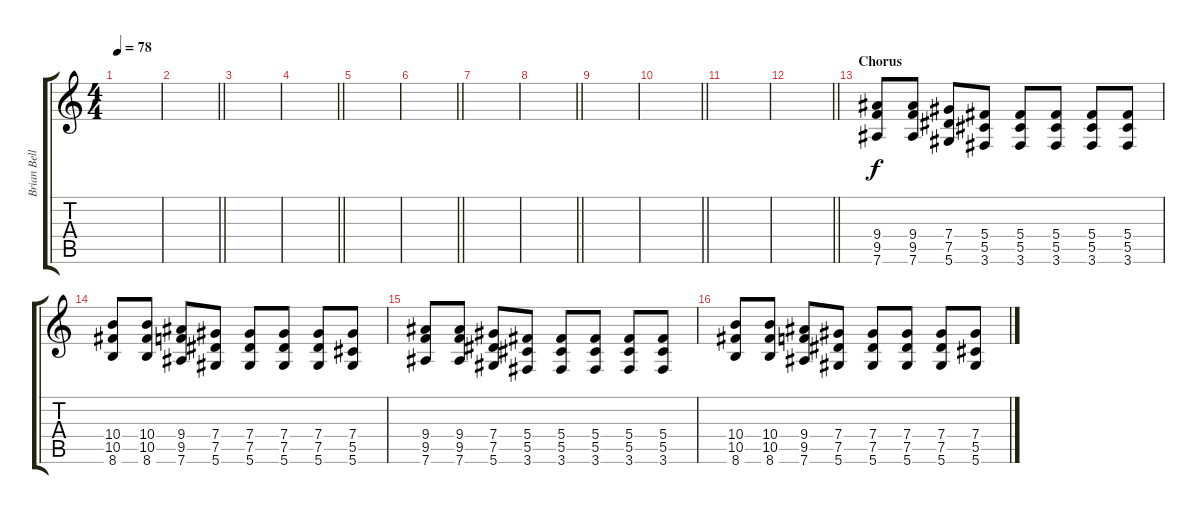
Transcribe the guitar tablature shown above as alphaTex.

\track ("Brian Bell (shamo)" "Brian Bell") {instrument distortionguitar}
\staff {score tabs}
\tuning (Eb4 Bb3 Gb3 Db3 Ab2 Eb2) {hide}
\ts (4 4)
\tempo 78
\clef g2
\ks c
|
\barLineRight lightlight
|
|
\barLineRight lightlight
|
|
\barLineRight lightlight
|
|
\barLineRight lightlight
|
|
\barLineRight lightlight
|
|
\barLineRight lightlight
|
\section ("" "Chorus")
(9.4 9.5 7.6).8 (9.4 9.5 7.6).8 (7.4 7.5 5.6).8 (5.4 5.5 3.6).8 (5.4 5.5 3.6).8 (5.4 5.5 3.6).8 (5.4 5.5 3.6).8 (5.4 5.5 3.6).8 |
(10.4 10.5 8.6).8 (10.4 10.5 8.6).8 (9.4 9.5 7.6).8 (7.4 7.5 5.6).8 (7.4 7.5 5.6).8 (7.4 7.5 5.6).8 (7.4 7.5 5.6).8 (7.4 5.5 5.6).8 |
(9.4 9.5 7.6).8 (9.4 9.5 7.6).8 (7.4 7.5 5.6).8 (5.4 5.5 3.6).8 (5.4 5.5 3.6).8 (5.4 5.5 3.6).8 (5.4 5.5 3.6).8 (5.4 5.5 3.6).8 |
(10.4 10.5 8.6).8 (10.4 10.5 8.6).8 (9.4 9.5 7.6).8 (7.4 7.5 5.6).8 (7.4 7.5 5.6).8 (7.4 7.5 5.6).8 (7.4 7.5 5.6).8 (7.4 5.5 5.6).8
